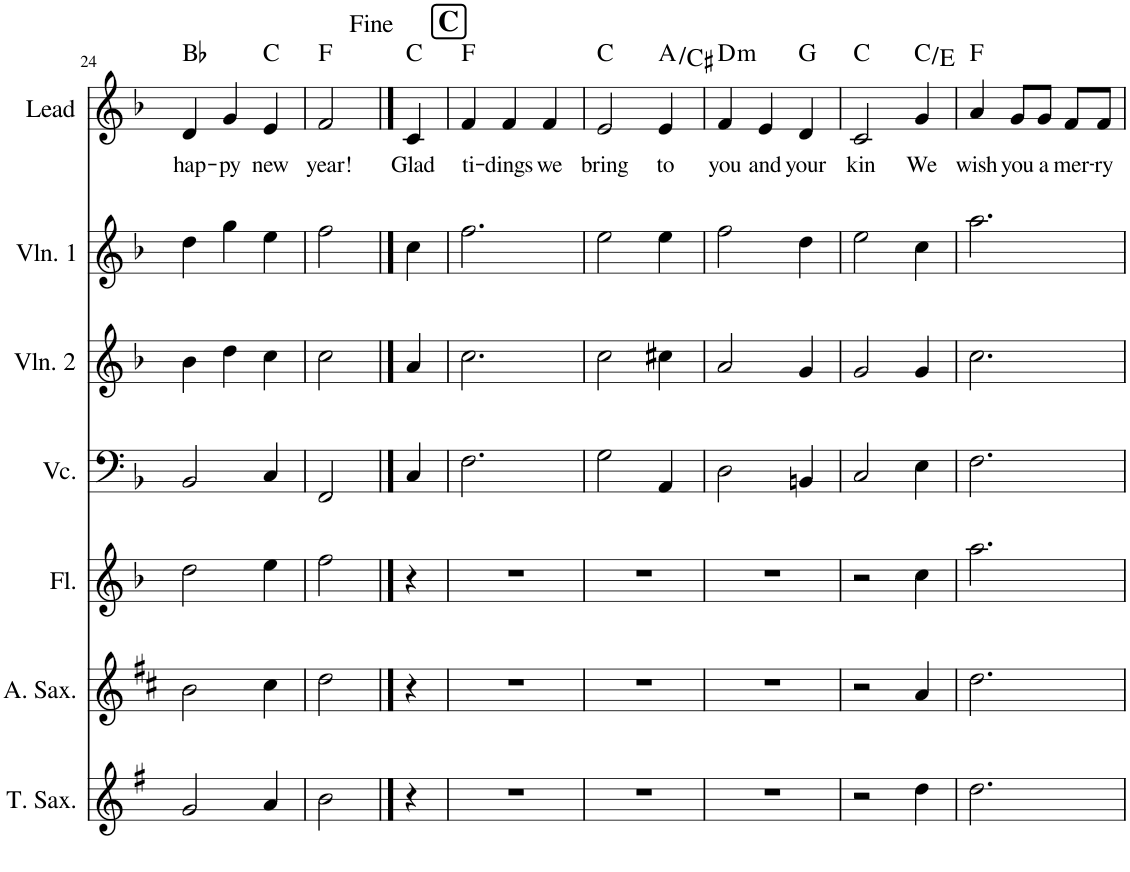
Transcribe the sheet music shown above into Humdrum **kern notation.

**kern	**kern	**kern	**kern	**kern	**kern	**kern	**text	**harte
*part7	*part6	*part5	*part4	*part3	*part2	*part1	*part1	*part1
*staff7	*staff6	*staff5	*staff4	*staff3	*staff2	*staff1	*staff1	*
*I"Tenor Saxophone	*I"Alto Saxophone	*I"Flute	*I"Violoncello	*I"Violin 2	*I"Violin 1	*I"Lead	*	*
*I'T. Sax.	*I'A. Sax.	*I'Fl.	*I'Vc.	*I'Vln. 2	*I'Vln. 1	*I'Lead	*	*
!!LO:PB:g=z
*clefG2	*clefG2	*clefG2	*clefF4	*clefG2	*clefG2	*clefG2	*	*
*Trd8c14	*Trd5c9	*	*	*	*	*	*	*
*k[f#]	*k[f#c#]	*k[b-]	*k[b-]	*k[b-]	*k[b-]	*k[b-]	*	*
*M3/4	*M3/4	*M3/4	*M3/4	*M3/4	*M3/4	*M3/4	*	*
=24	=24	=24	=24	=24	=24	=24	=24	=24
!	!	!	!	!	!	!	!LO:LY:b	!
2g/	2b\	2dd\	2BB-/	4b-\	4dd\	4d/	hap-	Bb:maj
!	!	!	!	!	!	!	!LO:LY:b	!
.	.	.	.	4dd\	4gg\	4g/	-py	.
!	!	!	!	!	!	!	!LO:LY:b	!
4a/	4cc#\	4ee\	4C/	4cc\	4ee\	4e/	new	C:maj
=25	=25	=25	=25	=25	=25	=25	=25	=25
!	!	!	!	!	!	!	!LO:LY:b	!
2b\	2dd\	2ff\	2FF/	2cc\	2ff\	2f/	year!	F:maj
==26	==26	==26	==26	==26	==26	==26	==26	==26
!	!	!	!	!	!	!	!LO:LY:b	!
4r	4r	4r	4C/	4a/	4cc\	4c/	Glad	C:maj
!!LO:REH:place=s1:a:B:cj:fs=14:t=C
=27	=27	=27	=27	=27	=27	=27	=27	=27
!	!	!	!	!	!	!	!LO:LY:b	!
2.r	2.r	2.r	2.F\	2.cc\	2.ff\	4f/	ti-	F:maj
!	!	!	!	!	!	!	!LO:LY:b	!
.	.	.	.	.	.	4f/	-dings	.
!	!	!	!	!	!	!	!LO:LY:b	!
.	.	.	.	.	.	4f/	we	.
=28	=28	=28	=28	=28	=28	=28	=28	=28
!	!	!	!	!	!	!	!LO:LY:b	!
2.r	2.r	2.r	2G\	2cc\	2ee\	2e/	bring	C:maj
!	!	!	!	!	!	!	!LO:LY:b	!
.	.	.	4AA/	4cc#X\	4ee\	4e/	to	A:maj/3
=29	=29	=29	=29	=29	=29	=29	=29	=29
!	!	!	!	!	!	!	!LO:LY:b	!LO:H:kt=m
2.r	2.r	2.r	2D\	2a/	2ff\	4f/	you	D:min
!	!	!	!	!	!	!	!LO:LY:b	!
.	.	.	.	.	.	4e/	and	.
!	!	!	!	!	!	!	!LO:LY:b	!
.	.	.	4BBn/	4g/	4dd\	4d/	your	G:maj
=30	=30	=30	=30	=30	=30	=30	=30	=30
!	!	!	!	!	!	!	!LO:LY:b	!
2r	2r	2r	2C/	2g/	2ee\	2c/	kin	C:maj
!	!	!	!	!	!	!	!LO:LY:b	!
4dd\	4a/	4cc\	4E\	4g/	4cc\	4g/	We	C:maj/3
=31	=31	=31	=31	=31	=31	=31	=31	=31
!	!	!	!	!	!	!	!LO:LY:b	!
2.dd\	2.dd\	2.aa\	2.F\	2.cc\	2.aa\	4a/	wish	F:maj
!	!	!	!	!	!	!	!LO:LY:b	!
.	.	.	.	.	.	8g/L	you	.
!	!	!	!	!	!	!	!LO:LY:b	!
.	.	.	.	.	.	8g/J	a	.
!	!	!	!	!	!	!	!LO:LY:b	!
.	.	.	.	.	.	8f/L	mer-	.
!	!	!	!	!	!	!	!LO:LY:b	!
.	.	.	.	.	.	8f/J	-ry	.
=	=	=	=	=	=	=	=	=
*-	*-	*-	*-	*-	*-	*-	*-	*-
